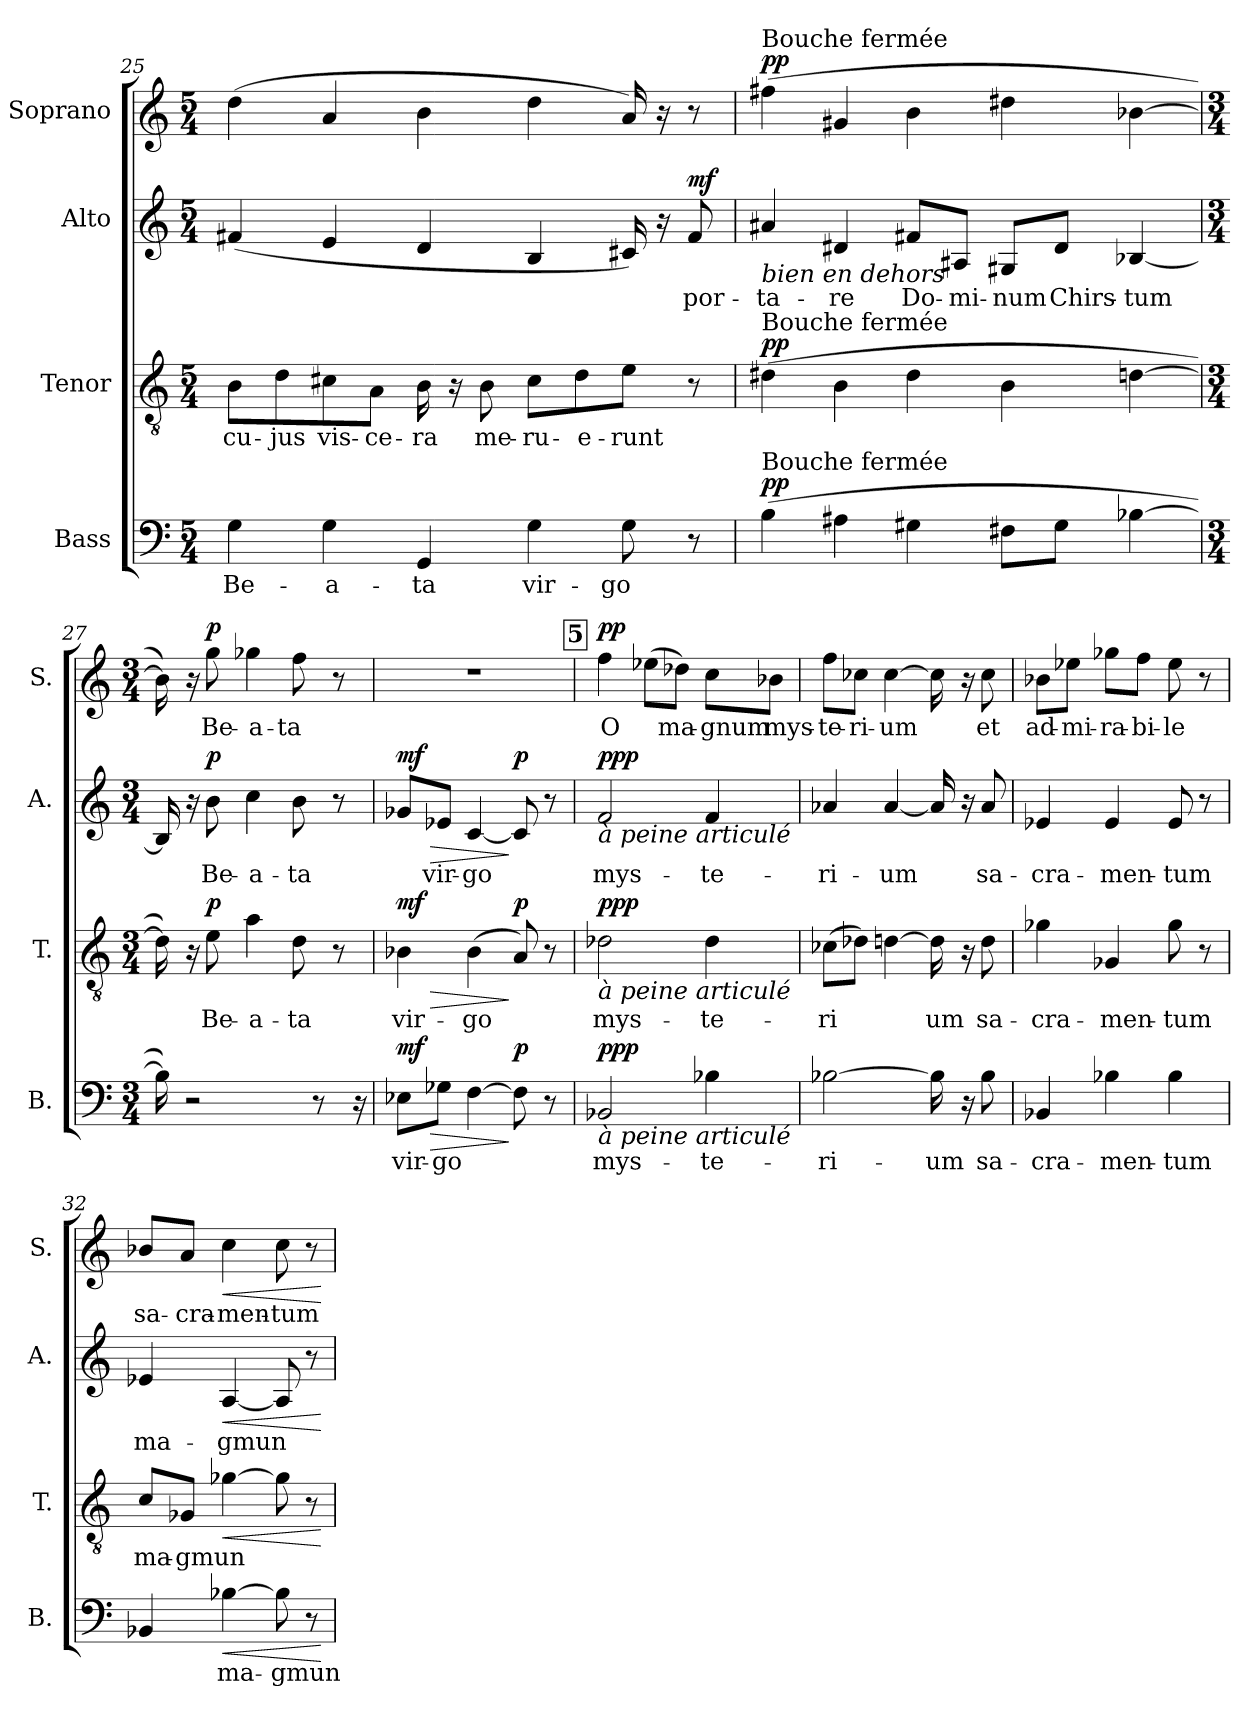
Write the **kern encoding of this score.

**kern	**text	**dynam	**kern	**text	**dynam	**kern	**text	**dynam	**kern	**text	**dynam
*part4	*part4	*part4	*part3	*part3	*part3	*part2	*part2	*part2	*part1	*part1	*part1
*staff4	*staff4	*staff4	*staff3	*staff3	*staff3	*staff2	*staff2	*staff2	*staff1	*staff1	*staff1
*I"Bass	*	*	*I"Tenor	*	*	*I"Alto	*	*	*I"Soprano	*	*
*I'B.	*	*	*I'T.	*	*	*I'A.	*	*	*I'S.	*	*
!!LO:PB:g=z
*clefF4	*	*	*clefGv2	*	*	*clefG2	*	*	*clefG2	*	*
*k[]	*	*	*k[]	*	*	*k[]	*	*	*k[]	*	*
*M5/4	*	*	*M5/4	*	*	*M5/4	*	*	*M5/4	*	*
=25	=25	=25	=25	=25	=25	=25	=25	=25	=25	=25	=25
!	!LO:LY:b	!	!	!LO:LY:b	!	!	!	!	!	!	!
4G\	Be-	.	8B\L	cu-	.	(<4f#X/	.	.	(>4dd\	.	.
!	!	!	!	!LO:LY:b	!	!	!	!	!	!	!
.	.	.	8d\	-jus	.	.	.	.	.	.	.
!	!LO:LY:b	!	!	!LO:LY:b	!	!	!	!	!	!	!
4G\	-a-	.	8c#X\	vis-	.	4e/	.	.	4a/	.	.
!	!	!	!	!LO:LY:b	!	!	!	!	!	!	!
.	.	.	8A\J	-ce-	.	.	.	.	.	.	.
!	!LO:LY:b	!	!	!LO:LY:b	!	!	!	!	!	!	!
4GG/	-ta	.	16B\	-ra	.	4d/	.	.	4b\	.	.
.	.	.	16r	.	.	.	.	.	.	.	.
!	!	!	!	!LO:LY:b	!	!	!	!	!	!	!
.	.	.	8B\	me-	.	.	.	.	.	.	.
!	!LO:LY:b	!	!	!LO:LY:b	!	!	!	!	!	!	!
4G\	vir-	.	8c#\L	-ru-	.	4B/	.	.	4dd\	.	.
!	!	!	!	!LO:LY:b	!	!	!	!	!	!	!
.	.	.	8d\	-e-	.	.	.	.	.	.	.
!	!LO:LY:b	!	!	!LO:LY:b	!	!	!	!	!	!	!
8G\	-go	.	8e\J	-runt	.	16c#X/)	.	.	16a/)	.	.
.	.	.	.	.	.	16r	.	.	16r	.	.
!	!	!	!	!	!	!	!LO:LY:b	!LO:DY:b	!	!	!
8r	.	.	8r	.	.	8f#/	por-	mf	8r	.	.
=26	=26	=26	=26	=26	=26	=26	=26	=26	=26	=26	=26
!	!	!	!	!	!	!	!	!	!LO:TX:a:t=Bouche fermée	!	!
!	!	!	!	!	!	!LO:TX:b:i:t=bien en dehors	!	!	!	!	!
!	!	!	!LO:TX:a:t=Bouche fermée	!	!	!	!	!	!	!	!
!LO:TX:a:t=Bouche fermée	!	!	!	!	!	!	!	!	!	!	!
!	!	!LO:DY:b	!	!	!LO:DY:b	!	!LO:LY:b	!	!	!	!LO:DY:b
(>4B\	.	pp	(>4d#X\	.	pp	4a#X/	-ta-	.	(>4ff#X\	.	pp
!	!	!	!	!	!	!	!LO:LY:b	!	!	!	!
4A#X\	.	.	4B\	.	.	4d#X/	-re	.	4g#X/	.	.
!	!	!	!	!	!	!	!LO:LY:b	!	!	!	!
4G#X\	.	.	4d#\	.	.	8f#X/L	Do-	.	4b\	.	.
!	!	!	!	!	!	!	!LO:LY:b	!	!	!	!
.	.	.	.	.	.	8A#X/J	-mi-	.	.	.	.
!	!	!	!	!	!	!	!LO:LY:b	!	!	!	!
8F#X\L	.	.	4B\	.	.	8G#X/L	-num	.	4dd#X\	.	.
!	!	!	!	!	!	!	!LO:LY:b	!	!	!	!
8G#\J	.	.	.	.	.	8d#/J	Chirs-	.	.	.	.
!	!	!	!	!	!	!	!LO:LY:b	!	!	!	!
[4B-X\	.	.	[4dn\	.	.	[4B-X/	-tum	.	[4b-X\	.	.
!!LO:LB:g=z
=27	=27	=27	=27	=27	=27	=27	=27	=27	=27	=27	=27
*M3/4	*	*	*M3/4	*	*	*M3/4	*	*	*M3/4	*	*
16B-\])	.	.	16d\])	.	.	16B-/]	.	.	16b-\])	.	.
2r	.	.	16r	.	.	16r	.	.	16r	.	.
!	!	!	!	!LO:LY:b	!LO:DY:b	!	!LO:LY:b	!LO:DY:b	!	!LO:LY:b	!LO:DY:b
.	.	.	8e\	Be-	p	8b\	Be-	p	8gg\	Be-	p
!	!	!	!	!LO:LY:b	!	!	!LO:LY:b	!	!	!LO:LY:b	!
.	.	.	4a\	-a-	.	4cc\	-a-	.	4gg-X\	-a-	.
!	!	!	!	!LO:LY:b	!	!	!LO:LY:b	!	!	!LO:LY:b	!
.	.	.	8d\	-ta	.	8b\	-ta	.	8ff\	-ta	.
8r	.	.	.	.	.	.	.	.	.	.	.
.	.	.	8r	.	.	8r	.	.	8r	.	.
16r	.	.	.	.	.	.	.	.	.	.	.
=28	=28	=28	=28	=28	=28	=28	=28	=28	=28	=28	=28
!	!LO:LY:b	!LO:HP:b	!	!LO:LY:b	!LO:HP:b	!	!	!LO:HP:b	!	!	!
!	!	!LO:DY:n=1:b	!	!	!LO:DY:n=1:b	!	!	!LO:DY:n=1:b	!	!	!
8E-X\L	vir-	> mf	4B-X\	vir-	> mf	8g-X/L	.	> mf	2.r	.	.
!	!LO:LY:b	!	!	!	!	!	!LO:LY:b	!	!	!	!
8G-X\J	-go	.	.	.	.	8e-X/J	vir-	.	.	.	.
!	!	!	!	!LO:LY:b	!	!	!LO:LY:b	!	!	!	!
[4F\	.	.	(>4B-\	-go	.	[4c/	-go	.	.	.	.
!	!	!LO:DY:n=2:b	!	!	!LO:DY:n=2:b	!	!	!LO:DY:n=2:b	!	!	!
8F\]	.	] p	8A/)	.	] p	8c/]	.	] p	.	.	.
8r	.	.	8r	.	.	8r	.	.	.	.	.
!!LO:REH:place=s1:a:B:fs=14:t=5
=29	=29	=29	=29	=29	=29	=29	=29	=29	=29	=29	=29
!	!	!	!	!	!	!LO:TX:b:i:t=à peine articulé	!	!	!	!	!
!	!	!	!LO:TX:b:i:t=à peine articulé	!	!	!	!	!	!	!	!
!LO:TX:b:i:t=à peine articulé	!	!	!	!	!	!	!	!	!	!	!
!	!LO:LY:b	!LO:DY:b	!	!LO:LY:b	!LO:DY:b	!	!LO:LY:b	!LO:DY:b	!	!LO:LY:b	!LO:DY:b
2BB-X/	mys-	ppp	2d-X\	mys-	ppp	2f/	mys-	ppp	4ff\	O	pp
.	.	.	.	.	.	.	.	.	(>8ee-X\L	.	.
!	!	!	!	!	!	!	!	!	!	!LO:LY:b	!
.	.	.	.	.	.	.	.	.	8dd-X\J)	ma-	.
!	!LO:LY:b	!	!	!LO:LY:b	!	!	!LO:LY:b	!	!	!LO:LY:b	!
4B-X\	-te-	.	4d-\	-te-	.	4f/	-te-	.	8cc\L	-gnum	.
!	!	!	!	!	!	!	!	!	!	!LO:LY:b	!
.	.	.	.	.	.	.	.	.	8b-X\J	mys-	.
=30	=30	=30	=30	=30	=30	=30	=30	=30	=30	=30	=30
!	!LO:LY:b	!	!	!LO:LY:b	!	!	!LO:LY:b	!	!	!LO:LY:b	!
[2B-X\	-ri-	.	(>8c-X\L	-ri	.	4a-X/	-ri-	.	8ff\L	-te-	.
!	!	!	!	!	!	!	!	!	!	!LO:LY:b	!
.	.	.	8d-X\J)	.	.	.	.	.	8cc-X\J	-ri-	.
!	!	!	!	!	!	!	!LO:LY:b	!	!	!LO:LY:b	!
.	.	.	[4dn\	.	.	[4a-/	-um	.	[4cc-\	-um	.
!	!LO:LY:b	!	!	!LO:LY:b	!	!	!	!	!	!	!
16B-\]	-um	.	16d\]	um	.	16a-/]	.	.	16cc-\]	.	.
16r	.	.	16r	.	.	16r	.	.	16r	.	.
!	!LO:LY:b	!	!	!LO:LY:b	!	!	!LO:LY:b	!	!	!LO:LY:b	!
8B-\	sa-	.	8d\	sa-	.	8a-/	sa-	.	8cc-\	et	.
!!LO:PB:g=z
=31	=31	=31	=31	=31	=31	=31	=31	=31	=31	=31	=31
!	!LO:LY:b	!	!	!LO:LY:b	!	!	!LO:LY:b	!	!	!LO:LY:b	!
4BB-X/	-cra-	.	4g-X\	-cra-	.	4e-X/	-cra-	.	8b-X\L	ad-	.
!	!	!	!	!	!	!	!	!	!	!LO:LY:b	!
.	.	.	.	.	.	.	.	.	8ee-X\J	-mi-	.
!	!LO:LY:b	!	!	!LO:LY:b	!	!	!LO:LY:b	!	!	!LO:LY:b	!
4B-X\	-men-	.	4G-X/	-men-	.	4e-/	-men-	.	8gg-X\L	-ra-	.
!	!	!	!	!	!	!	!	!	!	!LO:LY:b	!
.	.	.	.	.	.	.	.	.	8ff\J	-bi-	.
!	!LO:LY:b	!	!	!LO:LY:b	!	!	!LO:LY:b	!	!	!LO:LY:b	!
4B-\	-tum	.	8g-\	-tum	.	8e-/	-tum	.	8ee-\	-le	.
.	.	.	8r	.	.	8r	.	.	8r	.	.
=32	=32	=32	=32	=32	=32	=32	=32	=32	=32	=32	=32
!	!	!	!	!LO:LY:b	!	!	!LO:LY:b	!	!	!LO:LY:b	!
4BB-X/	.	.	8c/L	ma-	.	4e-X/	ma-	.	8b-X/L	sa-	.
!	!	!	!	!LO:LY:b	!	!	!	!	!	!LO:LY:b	!
.	.	.	8G-X/J	-gmun	.	.	.	.	8a/J	-cra-	.
!	!LO:LY:b	!LO:HP:b	!	!	!LO:HP:b	!	!LO:LY:b	!LO:HP:b	!	!LO:LY:b	!LO:HP:b
[4B-X\	ma-	<	[4g-X\	.	<	[4A/	-gmun	<	4cc\	-men-	<
!	!LO:LY:b	!	!	!	!	!	!	!	!	!LO:LY:b	!
8B-\]	-gmun	.	8g-\]	.	.	8A/]	.	.	8cc\	-tum	.
8r	.	.	8r	.	.	8r	.	.	8r	.	.
.	.	[	.	.	[	.	.	[	.	.	[
=	=	=	=	=	=	=	=	=	=	=	=
*-	*-	*-	*-	*-	*-	*-	*-	*-	*-	*-	*-
